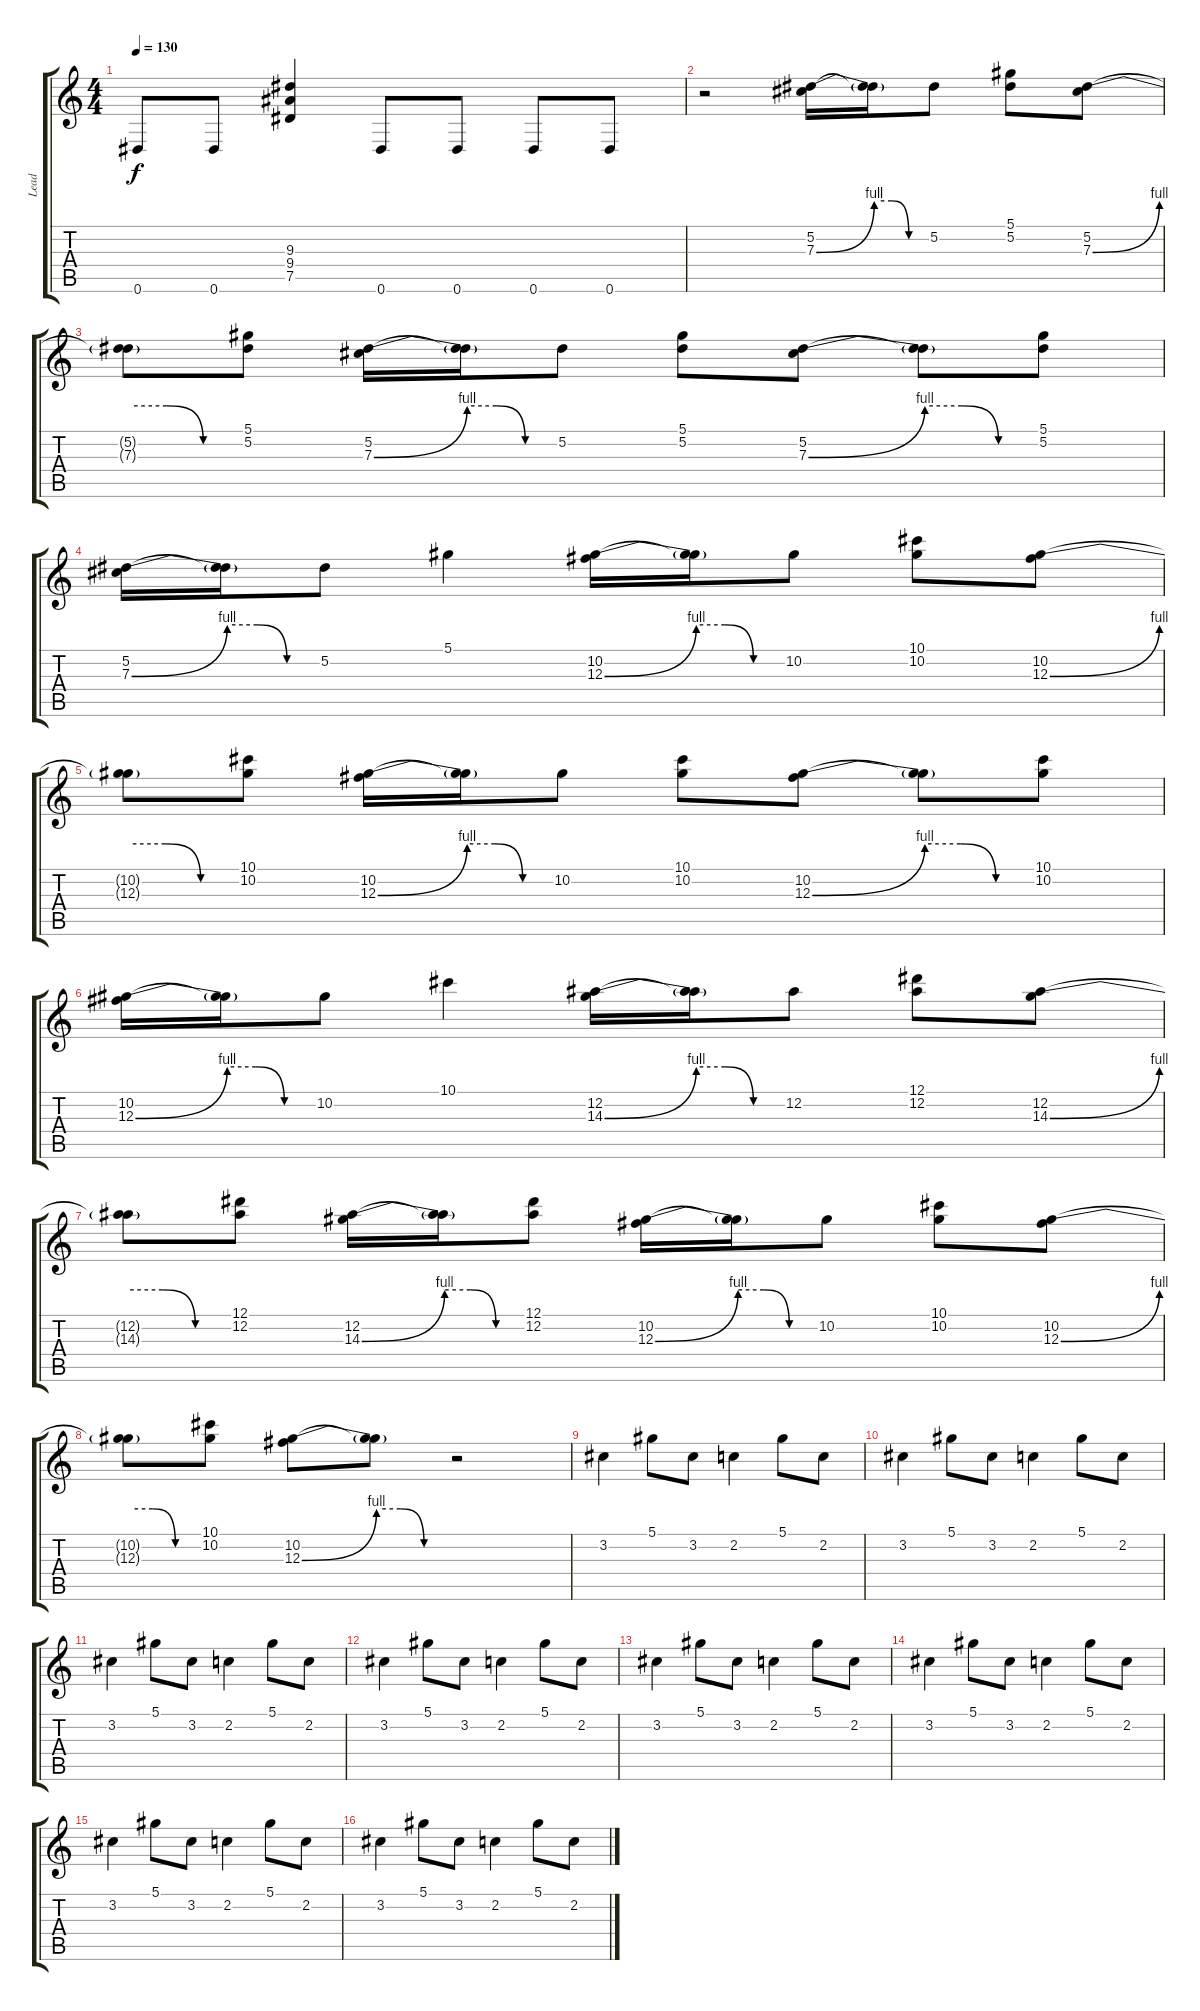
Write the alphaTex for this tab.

\track ("Lead" "Lead") {instrument distortionguitar}
\staff {score tabs}
\tuning (Eb4 Bb3 Gb3 Db3 Ab2 Eb2) {hide}
\ts (4 4)
\tempo 130
\clef g2
\ks c
0.6.8{dy f} 0.6.8 (9.3 9.4 7.5).4 0.6.8 0.6.8 0.6.8 0.6.8 |
r.2 (5.2 7.3{be (bend 0 0 60 4)}).16 (5.2{t} 7.3{be (custom 0 4 20 4 40 0 60 0) t}).16 5.2.8 (5.1 5.2).8 (5.2 7.3{be (bend 0 0 60 4)}).8 |
(5.2{t} 7.3{be (custom 0 4 20 4 40 0 60 0) t}).8 (5.1 5.2).8 (5.2 7.3{be (bend 0 0 60 4)}).16 (5.2{t} 7.3{be (custom 0 4 20 4 40 0 60 0) t}).16 5.2.8 (5.1 5.2).8 (5.2 7.3{be (bend 0 0 60 4)}).8 (5.2{t} 7.3{be (custom 0 4 20 4 40 0 60 0) t}).8 (5.1 5.2).8 |
(5.2 7.3{be (bend 0 0 60 4)}).16 (5.2{t} 7.3{be (custom 0 4 20 4 40 0 60 0) t}).16 5.2.8 5.1.4 (10.2 12.3{be (bend 0 0 60 4)}).16 (10.2{t} 12.3{be (custom 0 4 20 4 40 0 60 0) t}).16 10.2.8 (10.1 10.2).8 (10.2 12.3{be (bend 0 0 60 4)}).8 |
(10.2{t} 12.3{be (custom 0 4 20 4 40 0 60 0) t}).8 (10.1 10.2).8 (10.2 12.3{be (bend 0 0 60 4)}).16 (10.2{t} 12.3{be (custom 0 4 20 4 40 0 60 0) t}).16 10.2.8 (10.1 10.2).8 (10.2 12.3{be (bend 0 0 60 4)}).8 (10.2{t} 12.3{be (custom 0 4 20 4 40 0 60 0) t}).8 (10.1 10.2).8 |
(10.2 12.3{be (bend 0 0 60 4)}).16 (10.2{t} 12.3{be (custom 0 4 20 4 40 0 60 0) t}).16 10.2.8 10.1.4 (12.2 14.3{be (bend 0 0 60 4)}).16 (12.2{t} 14.3{be (custom 0 4 20 4 40 0 60 0) t}).16 12.2.8 (12.1 12.2).8 (12.2 14.3{be (bend 0 0 60 4)}).8 |
(12.2{t} 14.3{be (custom 0 4 20 4 40 0 60 0) t}).8 (12.1 12.2).8 (12.2 14.3{be (bend 0 0 60 4)}).16 (12.2{t} 14.3{be (custom 0 4 20 4 40 0 60 0) t}).16 (12.1 12.2).8 (10.2 12.3{be (bend 0 0 60 4)}).16 (10.2{t} 12.3{be (custom 0 4 20 4 40 0 60 0) t}).16 10.2.8 (10.1 10.2).8 (10.2 12.3{be (bend 0 0 60 4)}).8 |
(10.2{t} 12.3{be (custom 0 4 20 4 40 0 60 0) t}).8 (10.1 10.2).8 (10.2 12.3{be (bend 0 0 60 4)}).8 (10.2{t} 12.3{be (custom 0 4 20 4 40 0 60 0) t}).8 r.2 |
3.2.4 5.1.8 3.2.8 2.2.4 5.1.8 2.2.8 |
3.2.4 5.1.8 3.2.8 2.2.4 5.1.8 2.2.8 |
3.2.4 5.1.8 3.2.8 2.2.4 5.1.8 2.2.8 |
3.2.4 5.1.8 3.2.8 2.2.4 5.1.8 2.2.8 |
3.2.4 5.1.8 3.2.8 2.2.4 5.1.8 2.2.8 |
3.2.4 5.1.8 3.2.8 2.2.4 5.1.8 2.2.8 |
3.2.4 5.1.8 3.2.8 2.2.4 5.1.8 2.2.8 |
3.2.4 5.1.8 3.2.8 2.2.4 5.1.8 2.2.8
